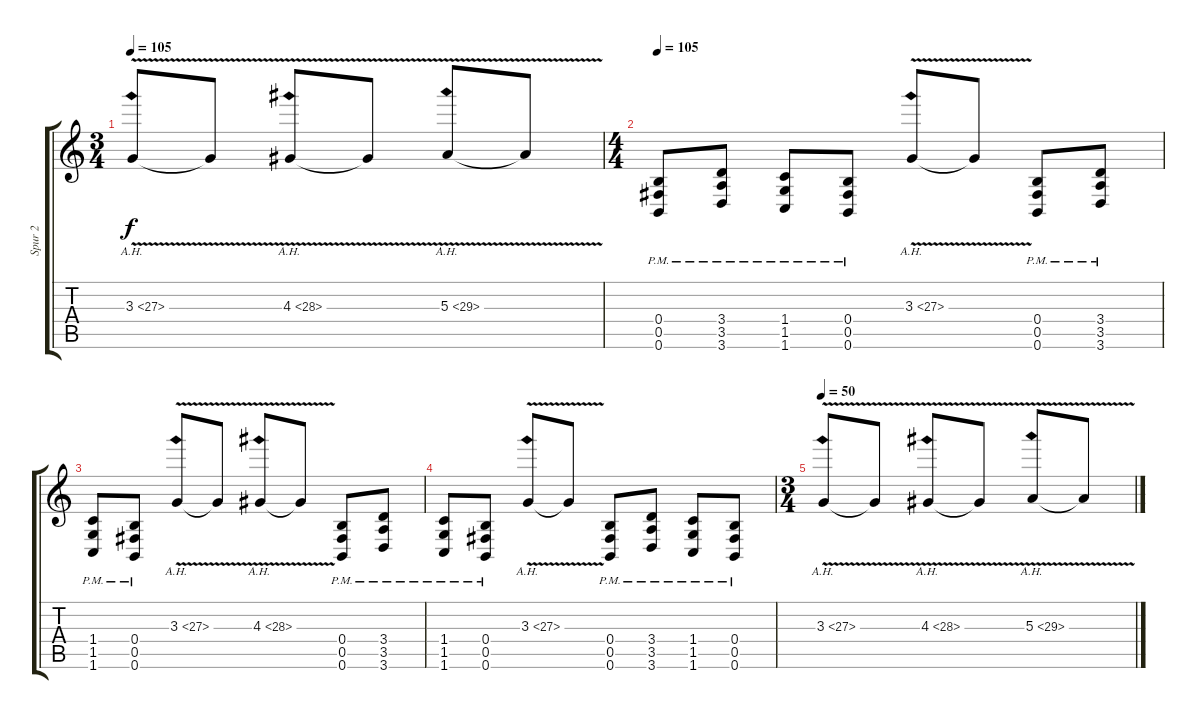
\track ("Spur 2" "Spur 2") {instrument overdrivenguitar}
\staff {score tabs}
\tuning (Db4 Ab3 E3 B2 Gb2 B1) {hide}
\ts (3 4)
\tempo 105
\clef g2
\ks c
3.3{ah 24 v}.8{dy f instrument guitarharmonics} 3.3{t}.8 4.3{ah 24 v}.8 4.3{t}.8 5.3{ah 24 v}.8 5.3{t}.8 |
\ts (4 4)
\tempo 105
(0.4{pm} 0.5{pm} 0.6{pm}).8{instrument overdrivenguitar} (3.4{pm} 3.5{pm} 3.6{pm}).8 (1.4{pm} 1.5{pm} 1.6{pm}).8 (0.4{pm} 0.5{pm} 0.6{pm}).8 3.3{ah 24 v}.8{instrument guitarharmonics} 3.3{t}.8 (0.4{pm} 0.5{pm} 0.6{pm}).8{instrument overdrivenguitar} (3.4{pm} 3.5{pm} 3.6{pm}).8 |
(1.4{pm} 1.5{pm} 1.6{pm}).8 (0.4{pm} 0.5{pm} 0.6{pm}).8 3.3{ah 24 v}.8{instrument guitarharmonics} 3.3{t}.8 4.3{ah 24 v}.8 4.3{t}.8 (0.4{pm} 0.5{pm} 0.6{pm}).8{instrument overdrivenguitar} (3.4{pm} 3.5{pm} 3.6{pm}).8 |
(1.4{pm} 1.5{pm} 1.6{pm}).8 (0.4{pm} 0.5{pm} 0.6{pm}).8 3.3{ah 24 v}.8{instrument guitarharmonics} 3.3{t}.8 (0.4{pm} 0.5{pm} 0.6{pm}).8{instrument overdrivenguitar} (3.4{pm} 3.5{pm} 3.6{pm}).8 (1.4{pm} 1.5{pm} 1.6{pm}).8 (0.4{pm} 0.5{pm} 0.6{pm}).8 |
\ts (3 4)
\tempo 50
3.3{ah 24 v}.8{instrument guitarharmonics} 3.3{t}.8 4.3{ah 24 v}.8 4.3{t}.8 5.3{ah 24 v}.8 5.3{t}.8
